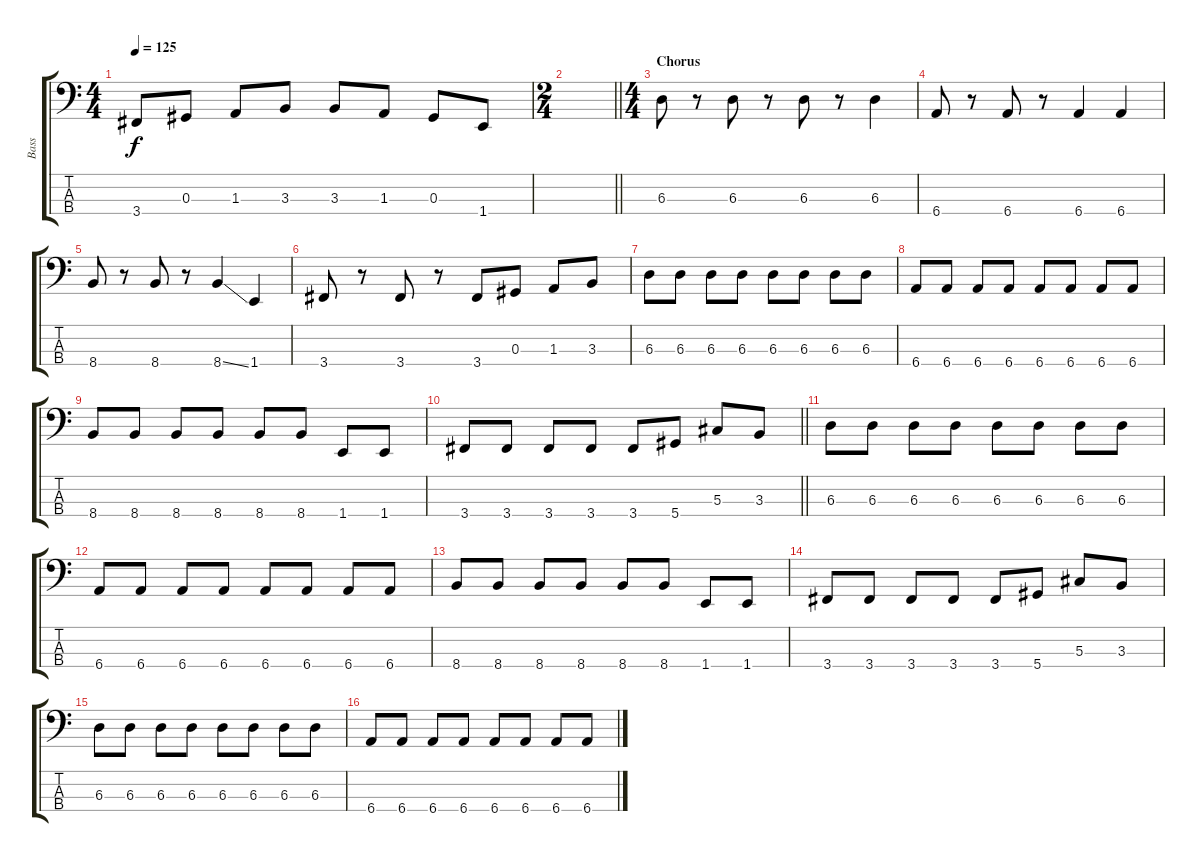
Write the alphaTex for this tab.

\track ("Bass" "Bass") {instrument electricbassfinger}
\staff {score tabs}
\tuning (Gb2 Db2 Ab1 Eb1) {hide}
\ts (4 4)
\tempo 125
\clef f4
\ks c
3.4.8{dy f} 0.3.8 1.3.8 3.3.8 3.3.8 1.3.8 0.3.8 1.4.8 |
\ts (2 4)
\barLineRight lightlight
|
\ts (4 4)
\section ("" "Chorus")
6.3.8 r.8 6.3.8 r.8 6.3.8 r.8 6.3.4 |
6.4.8 r.8 6.4.8 r.8 6.4.4 6.4.4 |
8.4.8 r.8 8.4.8 r.8 8.4{ss}.4 1.4.4 |
3.4.8 r.8 3.4.8 r.8 3.4.8 0.3.8 1.3.8 3.3.8 |
6.3.8 6.3.8 6.3.8 6.3.8 6.3.8 6.3.8 6.3.8 6.3.8 |
6.4.8 6.4.8 6.4.8 6.4.8 6.4.8 6.4.8 6.4.8 6.4.8 |
8.4.8 8.4.8 8.4.8 8.4.8 8.4.8 8.4.8 1.4.8 1.4.8 |
\barLineRight lightlight
3.4.8 3.4.8 3.4.8 3.4.8 3.4.8 5.4.8 5.3.8 3.3.8 |
6.3.8 6.3.8 6.3.8 6.3.8 6.3.8 6.3.8 6.3.8 6.3.8 |
6.4.8 6.4.8 6.4.8 6.4.8 6.4.8 6.4.8 6.4.8 6.4.8 |
8.4.8 8.4.8 8.4.8 8.4.8 8.4.8 8.4.8 1.4.8 1.4.8 |
3.4.8 3.4.8 3.4.8 3.4.8 3.4.8 5.4.8 5.3.8 3.3.8 |
6.3.8 6.3.8 6.3.8 6.3.8 6.3.8 6.3.8 6.3.8 6.3.8 |
6.4.8 6.4.8 6.4.8 6.4.8 6.4.8 6.4.8 6.4.8 6.4.8
